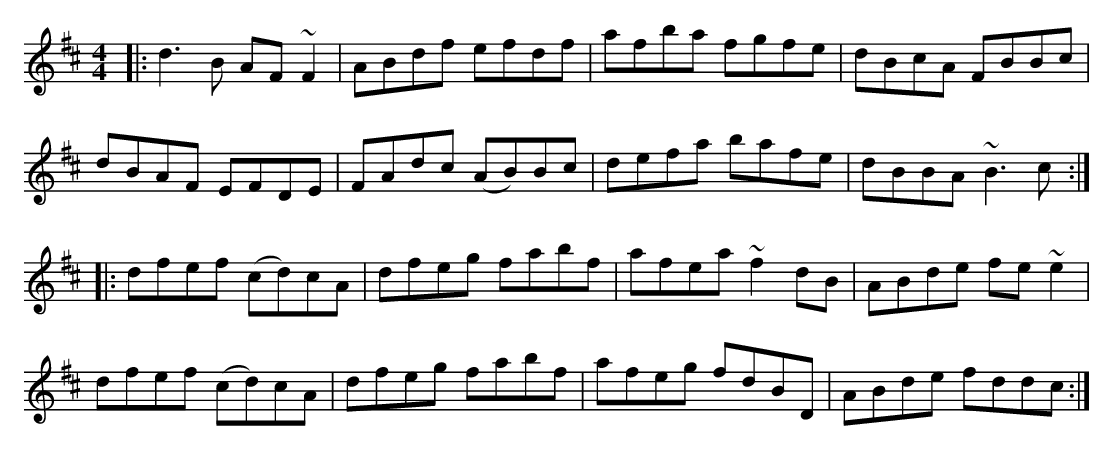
X:1
M:4/4
K:D
|:d3B AF~F2|ABdf efdf|afba fgfe|dBcA FBBc|
dBAF EFDE|FAdc (AB)Bc|defa bafe|dBBA ~B3c:|
|:dfef (cd)cA|dfeg fabf|afea ~f2dB|ABde fe~e2|
dfef (cd)cA|dfeg fabf|afeg fdBD|ABde fddc:|
